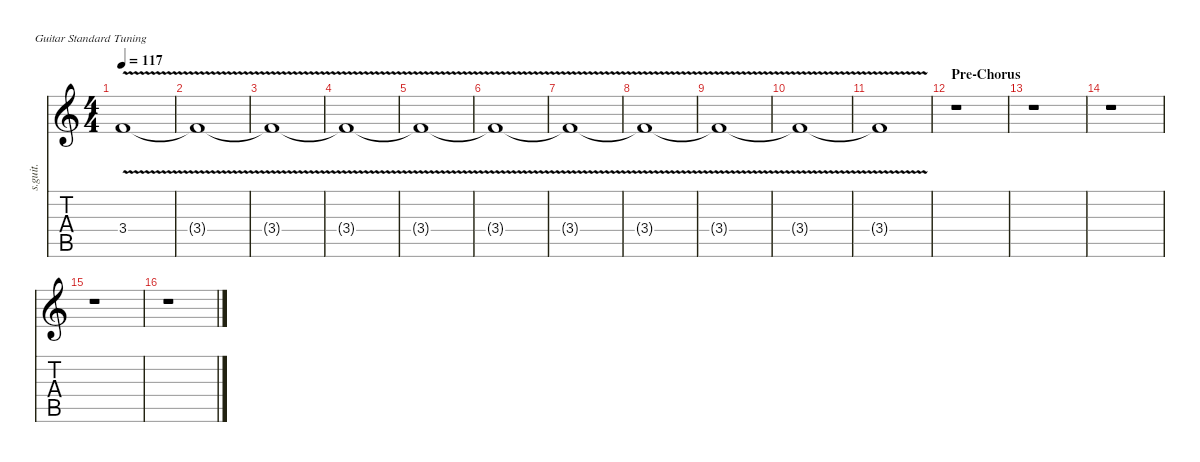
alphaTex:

\defaultSystemsLayout 4
\hideDynamics
\bracketExtendMode nobrackets
\track ("Kurt Cobain " "s.guit.") {instrument distortionguitar}
\staff {score tabs}
\tuning (E4 B3 G3 D3 A2 E2)
\ts (4 4)
\tempo 117
\clef g2
\ks c
3.4{v t}.1{lyrics (0 "") lyrics (1 "") lyrics (2 "") lyrics (3 "") lyrics (4 "") dy f} |
3.4{v t}.1{lyrics (0 "") lyrics (1 "") lyrics (2 "") lyrics (3 "") lyrics (4 "")} |
3.4{v t}.1{lyrics (0 "") lyrics (1 "") lyrics (2 "") lyrics (3 "") lyrics (4 "")} |
3.4{v t}.1{lyrics (0 "") lyrics (1 "") lyrics (2 "") lyrics (3 "") lyrics (4 "")} |
3.4{v t}.1{lyrics (0 "") lyrics (1 "") lyrics (2 "") lyrics (3 "") lyrics (4 "")} |
3.4{v t}.1{lyrics (0 "") lyrics (1 "") lyrics (2 "") lyrics (3 "") lyrics (4 "")} |
3.4{v t}.1{lyrics (0 "") lyrics (1 "") lyrics (2 "") lyrics (3 "") lyrics (4 "")} |
3.4{v t}.1{lyrics (0 "") lyrics (1 "") lyrics (2 "") lyrics (3 "") lyrics (4 "")} |
3.4{v t}.1{lyrics (0 "") lyrics (1 "") lyrics (2 "") lyrics (3 "") lyrics (4 "")} |
3.4{v t}.1{lyrics (0 "") lyrics (1 "") lyrics (2 "") lyrics (3 "") lyrics (4 "")} |
3.4{v t}.1{lyrics (0 "") lyrics (1 "") lyrics (2 "") lyrics (3 "") lyrics (4 "")} |
\section ("" "Pre-Chorus")
r.1 |
r.1 |
r.1 |
r.1 |
r.1
